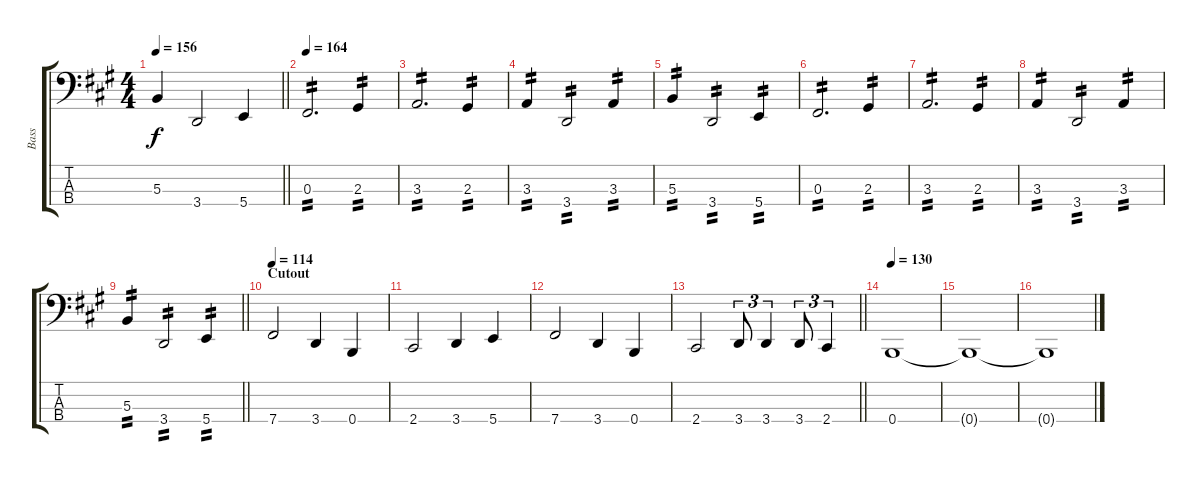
\track ("Bass" "Bass") {instrument electricbasspick}
\staff {score tabs}
\tuning (E2 B1 Gb1 B0) {hide}
\ts (4 4)
\tempo 156
\clef f4
\barLineRight lightlight
\ks a
5.3.4{dy f} 3.4.2 5.4.4 |
\section ("" "")
\tempo 164
0.3.2{d tp 2} 2.3.4{tp 2} |
3.3.2{d tp 2} 2.3.4{tp 2} |
3.3.4{tp 2} 3.4.2{tp 2} 3.3.4{tp 2} |
5.3.4{tp 2} 3.4.2{tp 2} 5.4.4{tp 2} |
0.3.2{d tp 2} 2.3.4{tp 2} |
3.3.2{d tp 2} 2.3.4{tp 2} |
3.3.4{tp 2} 3.4.2{tp 2} 3.3.4{tp 2} |
\barLineRight lightlight
5.3.4{tp 2} 3.4.2{tp 2} 5.4.4{tp 2} |
\section ("" "Cutout")
\tempo 114
7.4.2 3.4.4 0.4.4 |
2.4.2 3.4.4 5.4.4 |
7.4.2 3.4.4 0.4.4 |
\barLineRight lightlight
2.4.2 3.4.8{tu (3 2)} 3.4.4{tu (3 2)} 3.4.8{tu (3 2)} 2.4.4{tu (3 2)} |
\section ("" "")
\tempo 130
0.4.1 |
0.4{t}.1 |
0.4{t}.1
